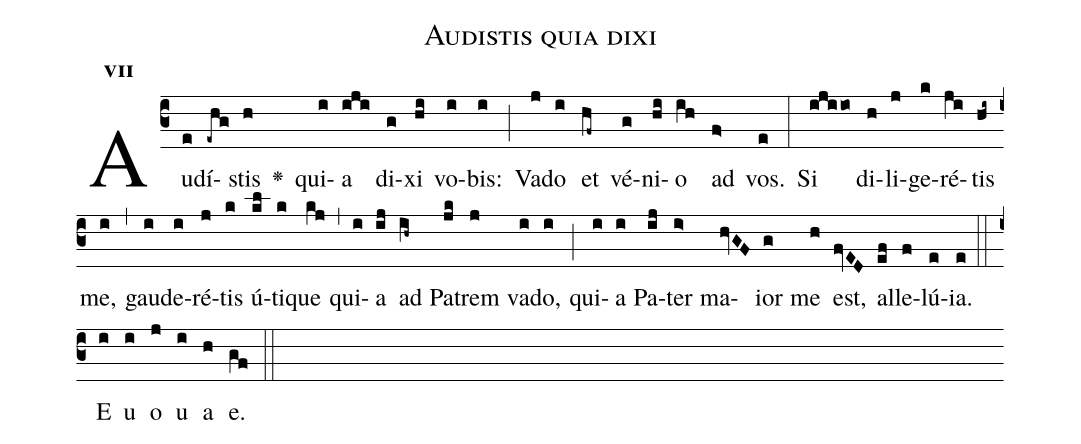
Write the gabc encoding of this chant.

name:Audistis quia dixi;
office-part:Antiphona;
mode:7;
%%
initial-style: 1;
name: Audistis quia dixi
book: Antiphonae & Responsoria/Tomus II, p. 225;
occasion: Hebdomada VI Paschae Dominica;
office-part: Vesperae II Ant E;
user-notes: ;
commentary: ;
annotation: 7a;
centering-scheme: english;
fontsize: 12;
font: OFLSortsMillGoudy;
height: 11;
width: 4.5;
%%
(c3)Au(e)dí(-ehg)stis(h) <v>\greheightstar</v>() qui(i)a(iji) di(g)xi(hi) vo(i)bis:(i) (;) Va(j)do(i) et(hf~) vé(g)ni(hi)o(ih) ad(f>) vos.(e) (:) Si(ijiio) di(h)li(j)ge(k)ré(ji)tis(hi~) me,(i) (,) gau(i)de(i)ré(j)tis(k) ú(kl)ti(k)que(kj) (,) qui(i)a(ij) ad(ih~) Pa(jk)trem(j) va(i)do,(i) (;) qui(i)a(i) Pa(ij)ter(i>) ma(hvGF)ior(g) me(h) est,(fvED) al(ef)le(f)lú(e)ia.(e) (::)
E(i) u(i) o(j) u(i) a(h) e.(gf) (::)
